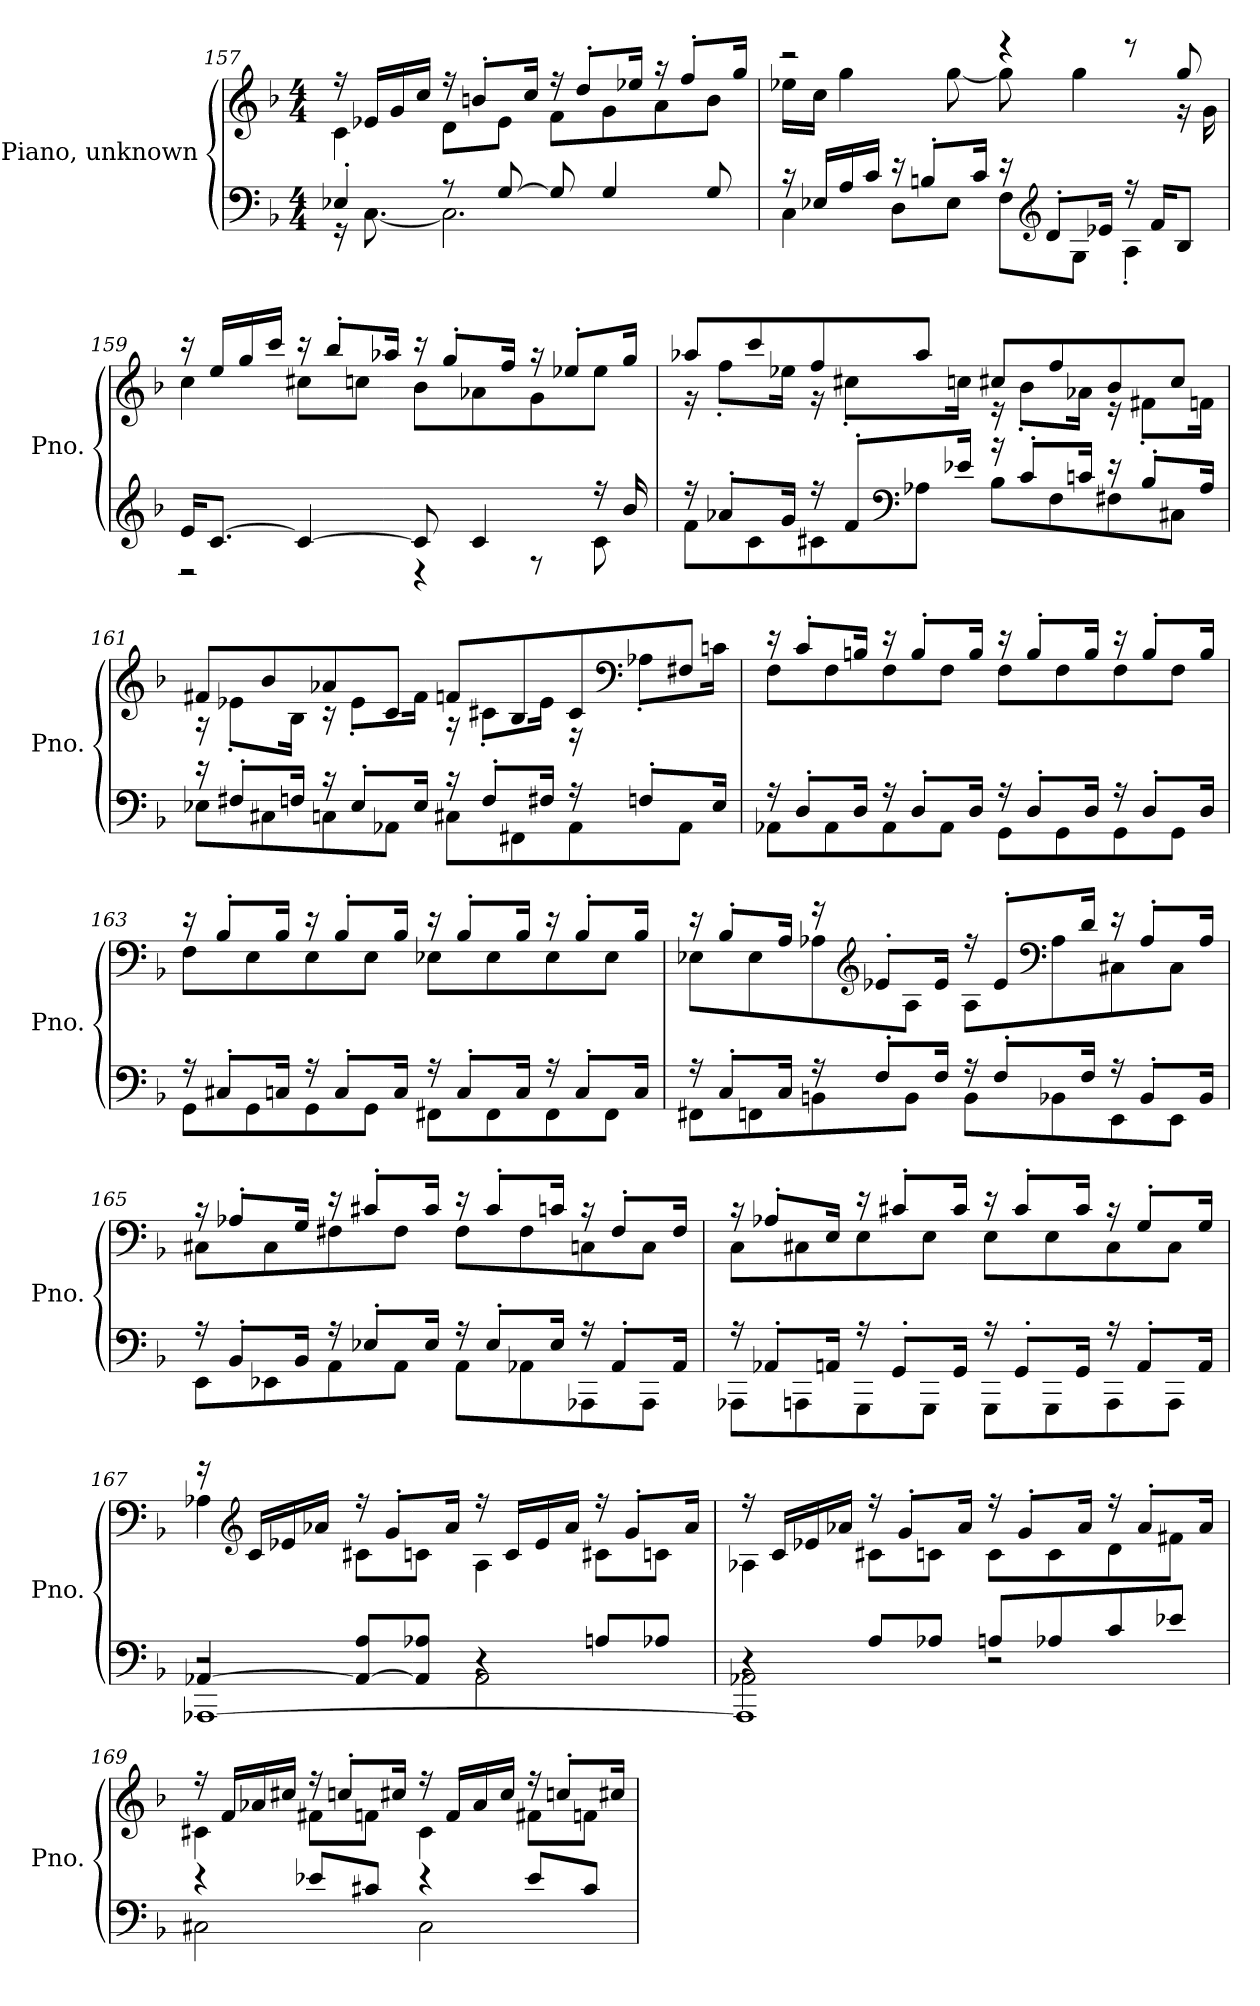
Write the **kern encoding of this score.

**kern	**kern
*part1	*part1
*staff2	*staff1
*I"Piano, unknown	*
*I'Pno.	*
*clefF4	*clefG2
*k[b-]	*k[b-]
*M4/4	*M4/4
=157	=157
*^	*^
4E-X'/	16r	16r	4c\
.	[8.C\	16e-X/LL	.
.	.	16g/	.
.	.	16cc/JJ	.
8r	2.C\]	16r	8d\L
.	.	8bn'/L	.
[8G/	.	.	8e-\J
.	.	16cc/Jk	.
8G/]	.	16r	8f\L
.	.	8dd'/L	.
4G/	.	.	8g\
.	.	16ee-X/Jk	.
.	.	16r	8a\
.	.	8ff'/L	.
8G/	.	.	8b\J
.	.	16gg/Jk	.
!!LO:LB:g=z	!!
=158	=158	=158	=158
16r	4C\	2r	16ee-X\LL
16E-X/LL	.	.	16cc\JJ
16A/	.	.	4gg\
16c/JJ	.	.	.
16r	8D\L	.	.
8Bn'/L	.	.	.
.	8E-\J	.	[8gg\
16c/Jk	.	.	.
16r	8F\L	4r	8gg\]
*clefG2	*	*	*
8d'/L	.	.	.
.	8G\J	.	4gg\
16e-X/Jk	.	.	.
16r	4A'\	8r	.
16f/KL	.	.	.
8B/J	.	8gg/	16r
.	.	.	16g\
=159	=159	=159	=159
16e/KL	2r	16r	4cc\
[8.c/J	.	16ee/LL	.
.	.	16gg/	.
.	.	16ccc/JJ	.
4c/_	.	16r	8cc#X\L
.	.	8bb-'/L	.
.	.	.	8ccn\J
.	.	16aa-X/Jk	.
8c/]	4r	16r	8b-\L
.	.	8gg'/L	.
4c/	.	.	8a-X\
.	.	16ff/Jk	.
.	8r	16r	8g\
.	.	8ee-X'/L	.
16r	8c\	.	8ee-\J
16b-/	.	16gg/Jk	.
!!LO:PB:g=z	!!
=160	=160	=160	=160
16r	8f\L	8aa-X/L	16r
8a-X'/L	.	.	8ff'\L
.	8c\	8ccc/	.
16g/Jk	.	.	16ee-X\Jk
16r	8c#X\	8ff/	16r
8f'/L	.	.	8cc#X'\L
*clefF4	*	*	*
.	8A-X\J	8aa-/J	.
16e-X/Jk	.	.	16ccn\Jk
16r	8B-\L	8cc#X/L	16r
8c#'/L	.	.	8b-'\L
.	8F\	8ff/	.
16cn/Jk	.	.	16a-X\Jk
16r	8F#X\	8b-/	16r
8B-'/L	.	.	8f#X'\L
.	8C#X\J	8cc#/J	.
16A-/Jk	.	.	16fn\Jk
!!LO:LB:g=z	!!
=161	=161	=161	=161
16r	8E-X\L	8f#X/L	16r
8F#X'/L	.	.	8e-X'\L
.	8C#X\	8b-/	.
16Fn/Jk	.	.	16B-\Jk
16r	8Cn\	8a-X/	16r
8E-'/L	.	.	8e-'\L
.	8AA-X\J	8c/J	.
16E-/Jk	.	.	16f#\Jk
16r	8C#X\L	8fn/L	16r
8F'/L	.	.	8c#X'\L
.	8FF#X\	8B-/	.
16F#X/Jk	.	.	16e-\Jk
16r	8AA-\	8c#/	16r
*	*	*clefF4	*
8Fn'/L	.	.	8A-X'\L
.	8AA-\J	8F#X/J	.
16E-/Jk	.	.	16cn\Jk
=162	=162	=162	=162
16r	8AA-X\L	16r	8F\L
8D'/L	.	8c'/L	.
.	8AA-\	.	8F\
16D/Jk	.	16Bn/Jk	.
16r	8AA-\	16r	8F\
8D'/L	.	8B'/L	.
.	8AA-\J	.	8F\J
16D/Jk	.	16B/Jk	.
16r	8GG\L	16r	8F\L
8D'/L	.	8B'/L	.
.	8GG\	.	8F\
16D/Jk	.	16B/Jk	.
16r	8GG\	16r	8F\
8D'/L	.	8B'/L	.
.	8GG\J	.	8F\J
16D/Jk	.	16B/Jk	.
!!LO:LB:g=z	!!
=163	=163	=163	=163
16r	8GG\L	16r	8F\L
8C#X'/L	.	8B-'/L	.
.	8GG\	.	8E\
16Cn/Jk	.	16B-/Jk	.
16r	8GG\	16r	8E\
8C'/L	.	8B-'/L	.
.	8GG\J	.	8E\J
16C/Jk	.	16B-/Jk	.
16r	8FF#X\L	16r	8E-X\L
8C'/L	.	8B-'/L	.
.	8FF#\	.	8E-\
16C/Jk	.	16B-/Jk	.
16r	8FF#\	16r	8E-\
8C'/L	.	8B-'/L	.
.	8FF#\J	.	8E-\J
16C/Jk	.	16B-/Jk	.
=164	=164	=164	=164
16r	8FF#X\L	16r	8E-X\L
8C'/L	.	8B-'/L	.
.	8FFn\	.	8E-\
16C/Jk	.	16A/Jk	.
16r	8BBn\	16r	8A-X\
*	*	*clefG2	*
8F'/L	.	8e-X'/L	.
.	8BB\J	.	8A-\J
16F/Jk	.	16e-/Jk	.
16r	8BB\L	16r	8A-\L
8F'/L	.	8e-'/L	.
*	*	*clefF4	*
.	8BB-X\	.	8A-\
16F/Jk	.	16d/Jk	.
16r	8EE\	16r	8C#X\
8BB-'/L	.	8A-'/L	.
.	8EE\J	.	8C#\J
16BB-/Jk	.	16A-/Jk	.
!!LO:LB:g=z	!!
=165	=165	=165	=165
16r	8EE\L	16r	8C#X\L
8BB-'/L	.	8A-X'/L	.
.	8EE-X\	.	8C#\
16BB-/Jk	.	16G/Jk	.
16r	8AA\	16r	8F#X\
8E-X'/L	.	8c#X'/L	.
.	8AA\J	.	8F#\J
16E-/Jk	.	16c#/Jk	.
16r	8AA\L	16r	8F#\L
8E-'/L	.	8c#'/L	.
.	8AA-X\	.	8F#\
16E-/Jk	.	16cn/Jk	.
16r	8AAA-X\	16r	8Cn\
8AA-'/L	.	8F#'/L	.
.	8AAA-\J	.	8C\J
16AA-/Jk	.	16F#/Jk	.
=166	=166	=166	=166
16r	8AAA-X\L	16r	8C\L
8AA-X'/L	.	8A-X'/L	.
.	8AAAn\	.	8C#X\
16AAn/Jk	.	16E/Jk	.
16r	8GGG\	16r	8E\
8GG'/L	.	8c#X'/L	.
.	8GGG\J	.	8E\J
16GG/Jk	.	16c#/Jk	.
16r	8GGG\L	16r	8E\L
8GG'/L	.	8c#'/L	.
.	8GGG\	.	8E\
16GG/Jk	.	16c#/Jk	.
16r	8AAA\	16r	8C#\
8AA'/L	.	8G'/L	.
.	8AAA\J	.	8C#\J
16AA/Jk	.	16G/Jk	.
!!LO:LB:g=z	!!
=167	=167	=167	=167
*	*^	*	*
[4AA-X/	2r	[1AAA-X	16r	4A-X\
*	*	*	*clefG2	*
.	.	.	16c/LL	.
.	.	.	16e-X/	.
.	.	.	16a-X/JJ	.
8AA-/_ 8A/L	.	.	16r	8c#X\L
.	.	.	8g'/L	.
8AA-/] 8A-X/J	.	.	.	8cn\J
.	.	.	16a-/Jk	.
4r	2AA-\	.	16r	4A-\
.	.	.	16c/LL	.
.	.	.	16e-/	.
.	.	.	16a-/JJ	.
8An/L	.	.	16r	8c#X\L
.	.	.	8g'/L	.
8A-X/J	.	.	.	8cn\J
.	.	.	16a-/Jk	.
=168	=168	=168	=168	=168
4r	2AA-X\	1AAA-]	16r	4A-X\
.	.	.	16c/LL	.
.	.	.	16e-X/	.
.	.	.	16a-X/JJ	.
8A/L	.	.	16r	8c#X\L
.	.	.	8g'/L	.
8A-X/J	.	.	.	8cn\J
.	.	.	16a-/Jk	.
8An/L	2r	.	16r	8c\L
.	.	.	8g'/L	.
8A-X/	.	.	.	8c\
.	.	.	16a-/Jk	.
8c/	.	.	16r	8d\
.	.	.	8a-'/L	.
8e-X/J	.	.	.	8f#X\J
.	.	.	16a-/Jk	.
*	*v	*v	*	*
!!LO:LB:g=z	!!
=169	=169	=169	=169
4r	2C#X\	16r	4c#X\
.	.	16f/LL	.
.	.	16a-X/	.
.	.	16cc#X/JJ	.
8e-X/L	.	16r	8f#X\L
.	.	8ccn'/L	.
8c#X/J	.	.	8fn\J
.	.	16cc#X/Jk	.
4r	2C#\	16r	4c#\
.	.	16f/LL	.
.	.	16a-/	.
.	.	16cc#/JJ	.
8e-/L	.	16r	8f#X\L
.	.	8ccn'/L	.
8c#/J	.	.	8fn\J
.	.	16cc#X/Jk	.
*v	*v	*	*
*	*v	*v
=	=
*-	*-
